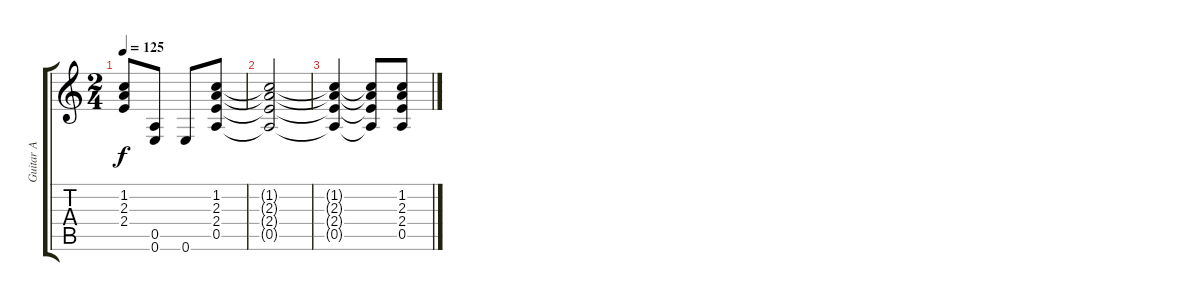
\track ("Guitar A" "Guitar A") {instrument electricguitarclean}
\staff {score tabs}
\tuning (E4 B3 G3 D3 A2 E2) {hide}
\ts (2 4)
\tempo 125
\clef g2
\ks c
(1.2 2.3 2.4).8{dy f} (0.5 0.6).8 0.6.8 (1.2 2.3 2.4 0.5).8 |
(1.2{t} 2.3{t} 2.4{t} 0.5{t}).2 |
(1.2{t} 2.3{t} 2.4{t} 0.5{t}).4 (1.2{t} 2.3{t} 2.4{t} 0.5{t}).8 (1.2 2.3 2.4 0.5).8
